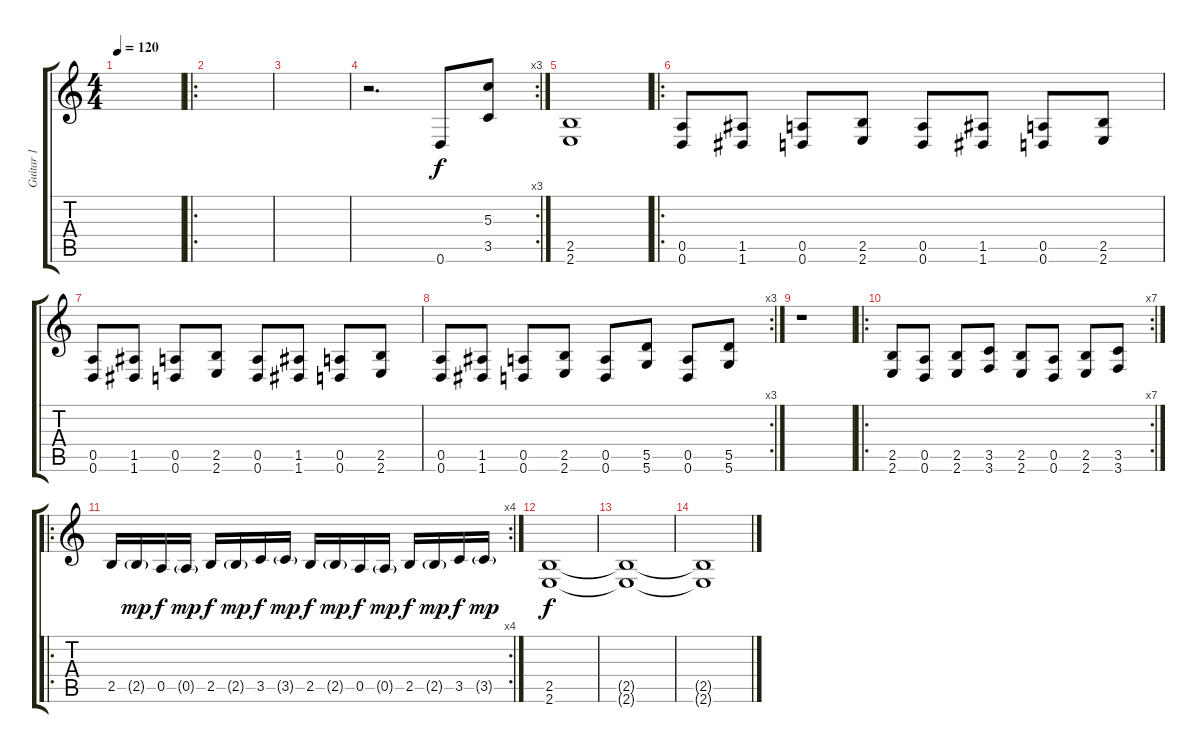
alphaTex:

\track ("Guitar 1" "Guitar 1") {instrument distortionguitar}
\staff {score tabs}
\tuning (E4 B3 G3 D3 A2 D2) {hide}
\ts (4 4)
\tempo 120
\clef g2
\ks c
|
\ro
|
|
\rc 3
r.2{d} 0.6.8 (5.3 3.5).8 |
(2.5 2.6).1 |
\ro
(0.5 0.6).8 (1.5 1.6).8 (0.5 0.6).8 (2.5 2.6).8 (0.5 0.6).8 (1.5 1.6).8 (0.5 0.6).8 (2.5 2.6).8 |
(0.5 0.6).8 (1.5 1.6).8 (0.5 0.6).8 (2.5 2.6).8 (0.5 0.6).8 (1.5 1.6).8 (0.5 0.6).8 (2.5 2.6).8 |
\rc 3
(0.5 0.6).8 (1.5 1.6).8 (0.5 0.6).8 (2.5 2.6).8 (0.5 0.6).8 (5.5 5.6).8 (0.5 0.6).8 (5.5 5.6).8 |
r.1 |
\ro
\rc 7
(2.5 2.6).8 (0.5 0.6).8 (2.5 2.6).8 (3.5 3.6).8 (2.5 2.6).8 (0.5 0.6).8 (2.5 2.6).8 (3.5 3.6).8 |
\ro
\rc 4
2.5.16 2.5{g}.16{dy mp} 0.5.16{dy f} 0.5{g}.16{dy mp} 2.5.16{dy f} 2.5{g}.16{dy mp} 3.5.16{dy f} 3.5{g}.16{dy mp} 2.5.16{dy f} 2.5{g}.16{dy mp} 0.5.16{dy f} 0.5{g}.16{dy mp} 2.5.16{dy f} 2.5{g}.16{dy mp} 3.5.16{dy f} 3.5{g}.16{dy mp} |
(2.5 2.6).1{dy f} |
(2.5{t} 2.6{t}).1{volume 0} |
(2.5{t} 2.6{t}).1
